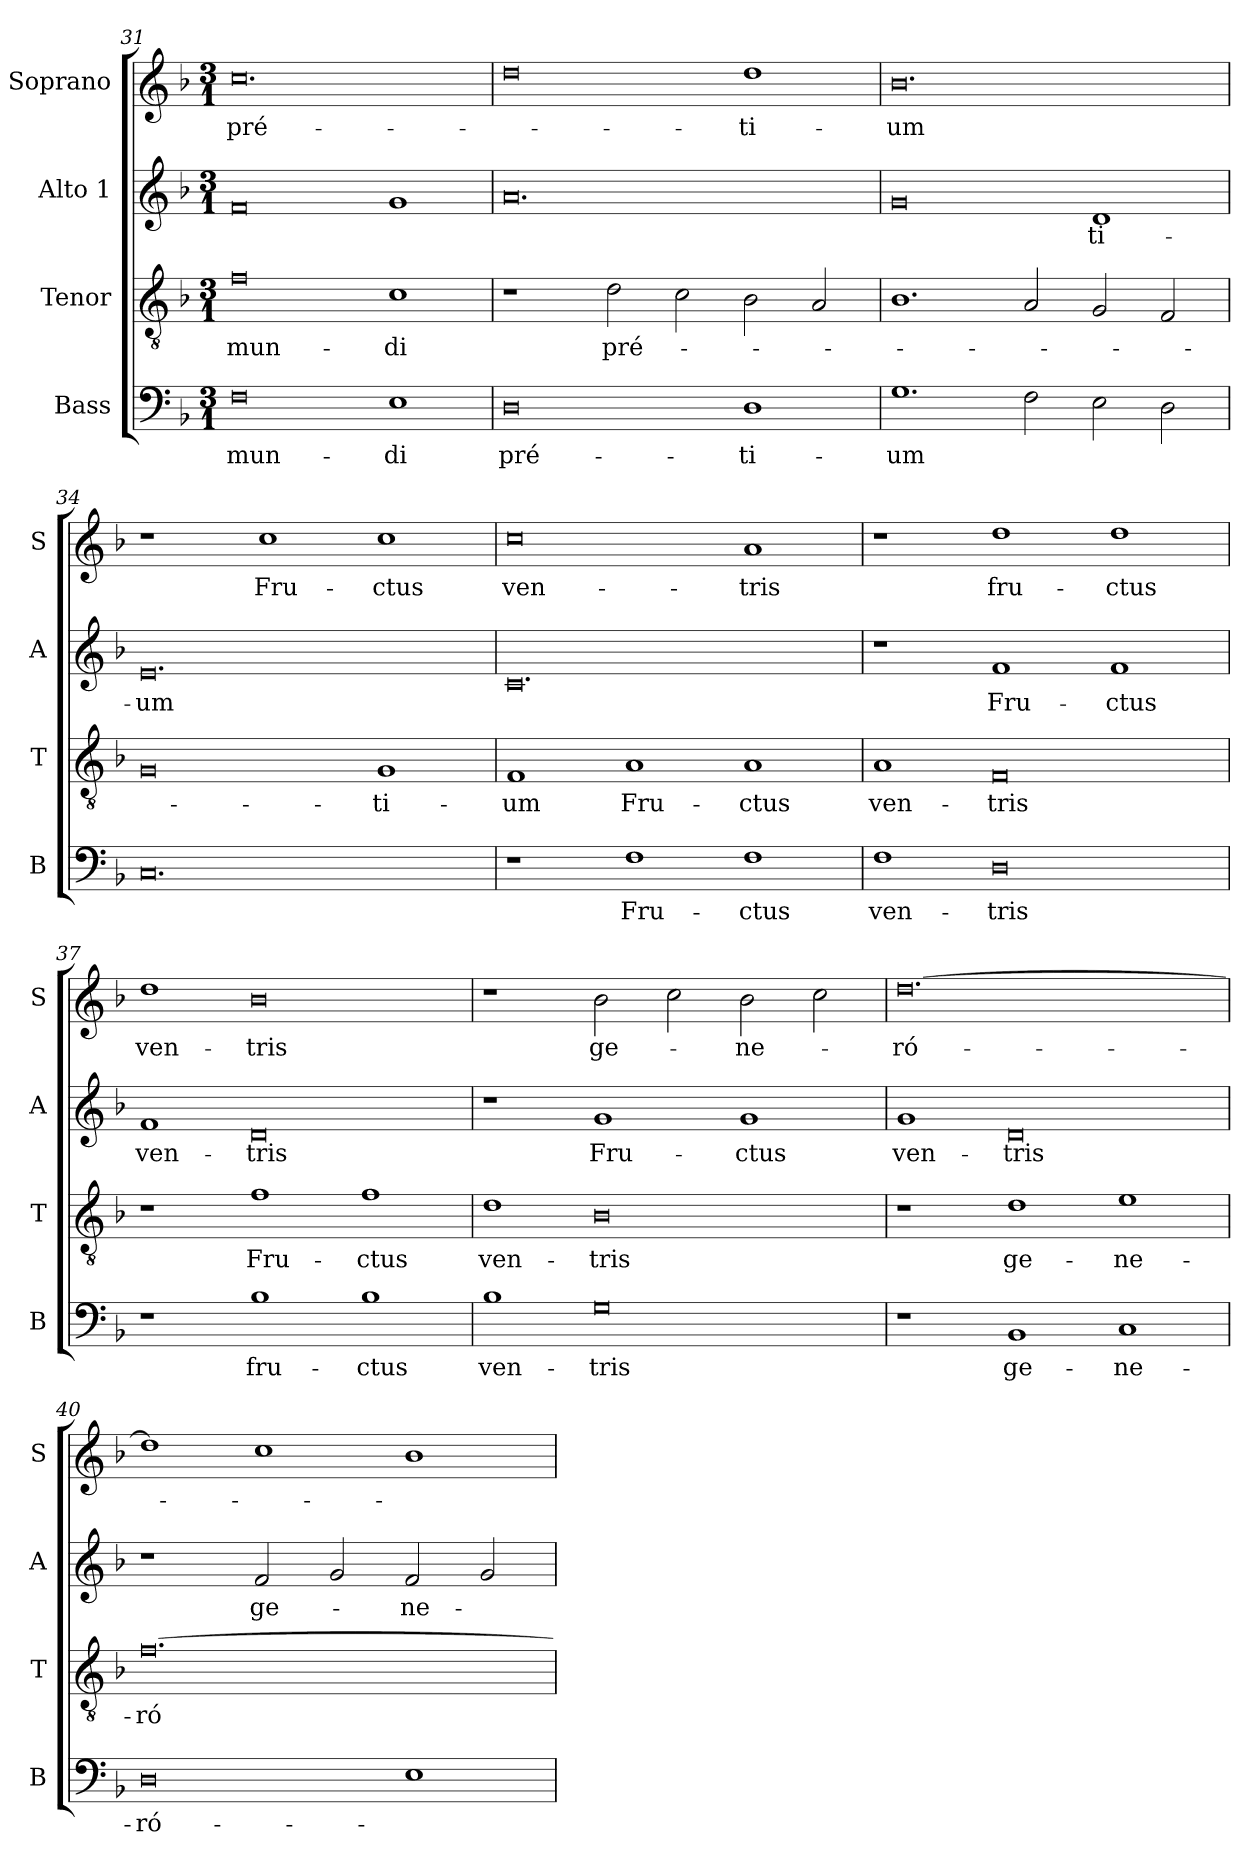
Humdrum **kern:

**kern	**text	**kern	**text	**kern	**text	**kern	**text
*part4	*part4	*part3	*part3	*part2	*part2	*part1	*part1
*staff4	*staff4	*staff3	*staff3	*staff2	*staff2	*staff1	*staff1
*I"Bass	*	*I"Tenor	*	*I"Alto 1	*	*I"Soprano	*
*I'B	*	*I'T	*	*I'A	*	*I'S	*
*clefF4	*	*clefGv2	*	*clefG2	*	*clefG2	*
*k[b-]	*	*k[b-]	*	*k[b-]	*	*k[b-]	*
*F:	*	*F:	*	*F:	*	*F:	*
*M3/1	*	*M3/1	*	*M3/1	*	*M3/1	*
=31	=31	=31	=31	=31	=31	=31	=31
0F	mun-	0f	mun-	0f	.	0.cc	pré-
1E	-di	1c	-di	1g	.	.	.
=32	=32	=32	=32	=32	=32	=32	=32
0D	pré-	1r	.	0.a	.	0dd	.
.	.	2d\	pré-	.	.	.	.
.	.	2c\	.	.	.	.	.
1D	-ti-	2B-\	.	.	.	1dd	-ti-
.	.	2A/	.	.	.	.	.
=33	=33	=33	=33	=33	=33	=33	=33
1.G	-um	1.B-	.	0g	.	0.b-	-um
2F\	.	2A/	.	.	.	.	.
2E\	.	2G/	.	1d	-ti-	.	.
2D\	.	2F/	.	.	.	.	.
=34	=34	=34	=34	=34	=34	=34	=34
0.C	.	0G	.	0.e	-um	1r	.
.	.	.	.	.	.	1cc	Fru-
.	.	1G	-ti-	.	.	1cc	-ctus
=35	=35	=35	=35	=35	=35	=35	=35
1r	.	1F	-um	0.c	.	0cc	ven-
1F	Fru-	1A	Fru-	.	.	.	.
1F	-ctus	1A	-ctus	.	.	1a	-tris
=36	=36	=36	=36	=36	=36	=36	=36
1F	ven-	1A	ven-	1r	.	1r	.
0D	-tris	0F	-tris	1f	Fru-	1dd	fru-
.	.	.	.	1f	-ctus	1dd	-ctus
!!LO:LB:g=z
=37	=37	=37	=37	=37	=37	=37	=37
1r	.	1r	.	1f	ven-	1dd	ven-
1B-	fru-	1f	Fru-	0d	-tris	0b-	-tris
1B-	-ctus	1f	-ctus	.	.	.	.
=38	=38	=38	=38	=38	=38	=38	=38
1B-	ven-	1d	ven-	1r	.	1r	.
0G	-tris	0B-	-tris	1g	Fru-	2b-\	ge-
.	.	.	.	.	.	2cc\	.
.	.	.	.	1g	-ctus	2b-\	-ne-
.	.	.	.	.	.	2cc\	.
=39	=39	=39	=39	=39	=39	=39	=39
1r	.	1r	.	1g	ven-	[0.dd	-ró-
1BB-	ge-	1d	ge-	0d	-tris	.	.
1C	-ne-	1e	-ne-	.	.	.	.
=40	=40	=40	=40	=40	=40	=40	=40
0D	-ró-	[0.f	-ró-	1r	.	1dd]	.
.	.	.	.	2f/	ge-	1cc	.
.	.	.	.	2g/	.	.	.
1E	.	.	.	2f/	-ne-	1b-	.
.	.	.	.	2g/	.	.	.
=	=	=	=	=	=	=	=
*-	*-	*-	*-	*-	*-	*-	*-
